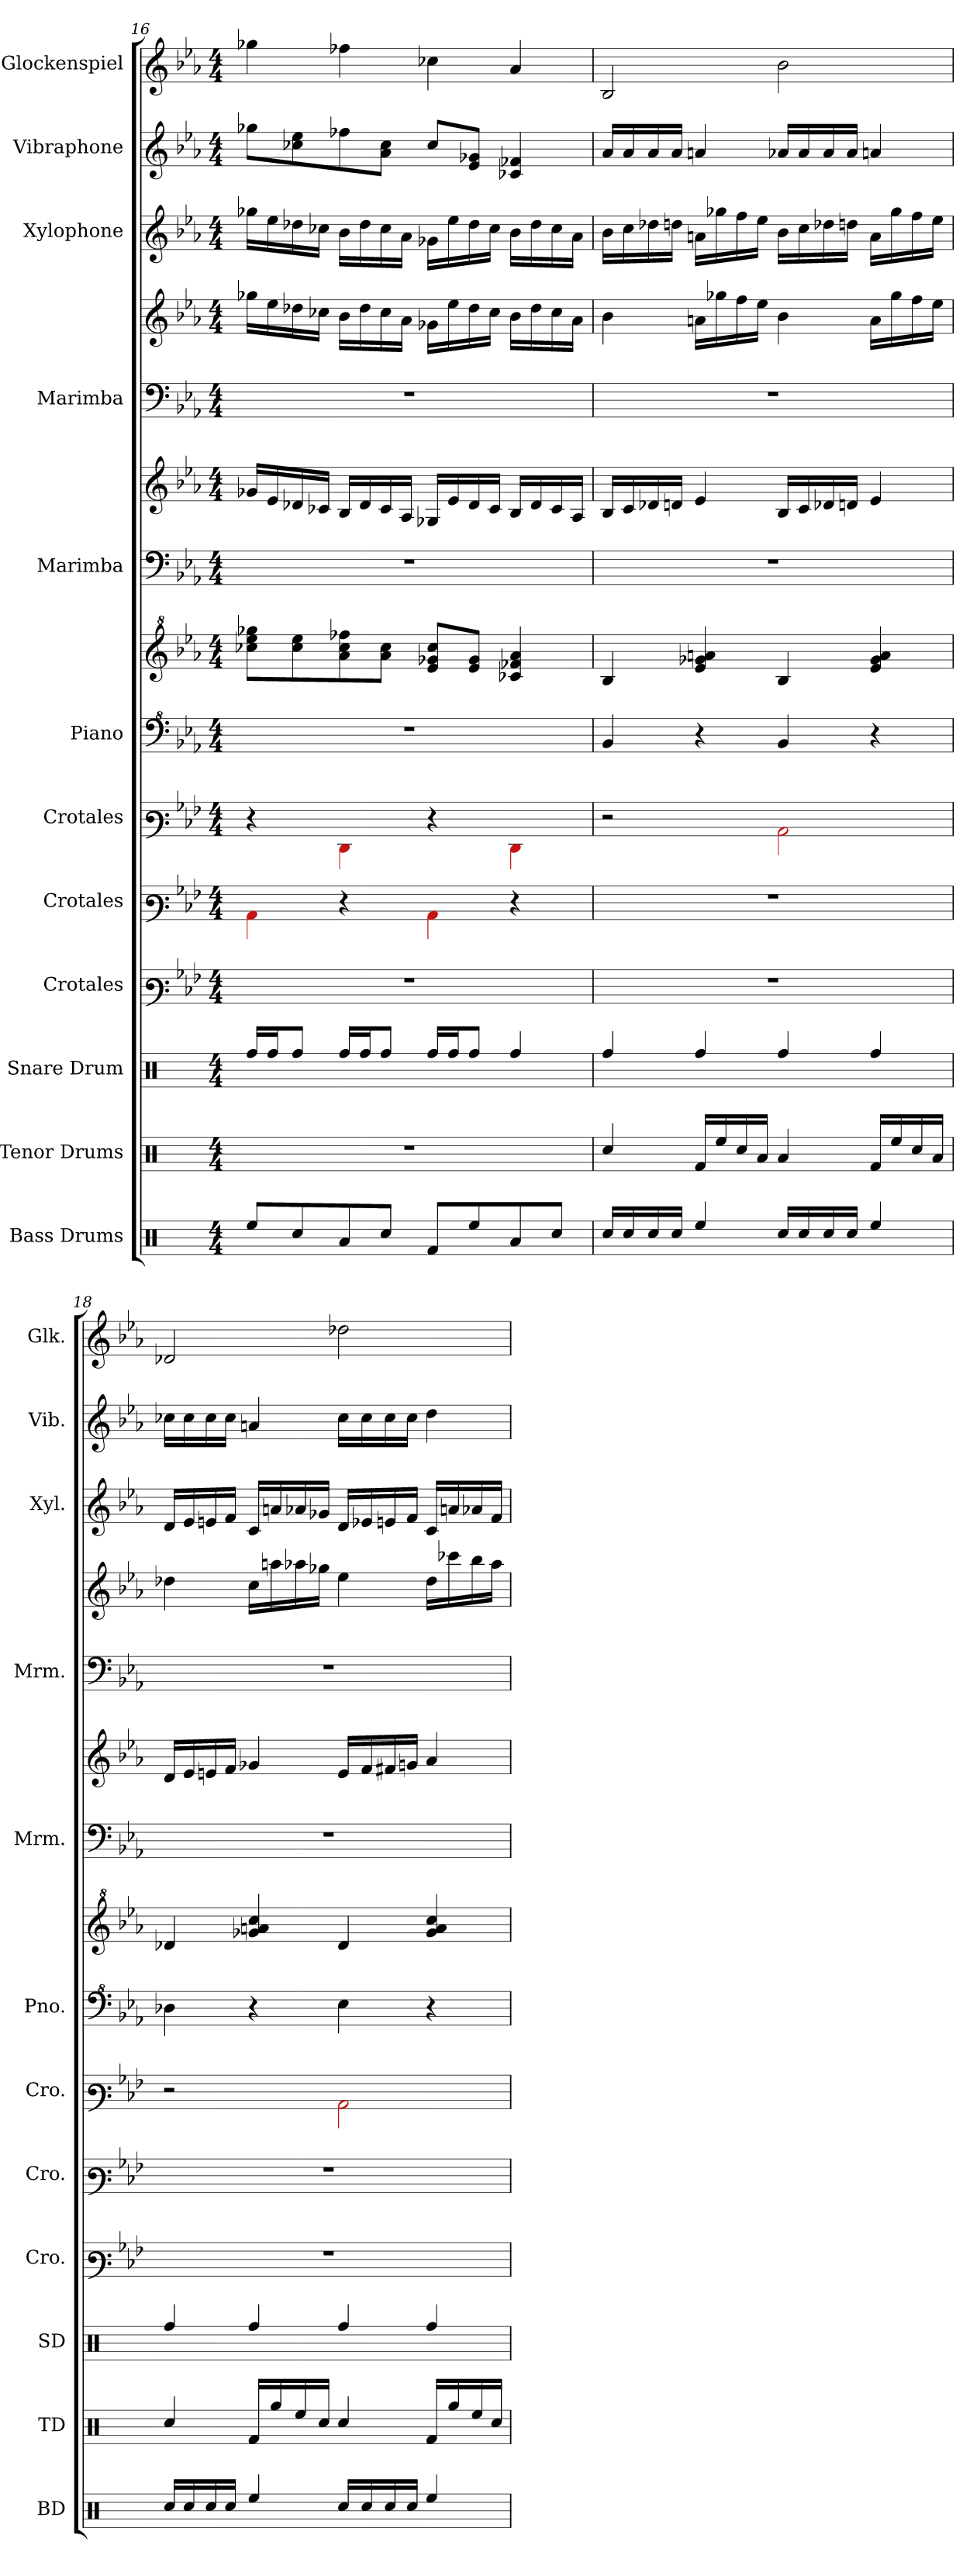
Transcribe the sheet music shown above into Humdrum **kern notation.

**kern	**kern	**kern	**kern	**kern	**kern	**kern	**kern	**kern	**kern	**kern	**kern	**kern	**kern	**kern
*part12	*part11	*part10	*part9	*part8	*part7	*part6	*part6	*part5	*part5	*part4	*part4	*part3	*part2	*part1
*staff15	*staff14	*staff13	*staff12	*staff11	*staff10	*staff9	*staff8	*staff7	*staff6	*staff5	*staff4	*staff3	*staff2	*staff1
*I"Bass Drums	*I"Tenor Drums	*I"Snare Drum	*I"Crotales	*I"Crotales	*I"Crotales	*I"Piano	*	*I"Marimba	*	*I"Marimba	*	*I"Xylophone	*I"Vibraphone	*I"Glockenspiel
*I'BD	*I'TD	*I'SD	*I'Cro.	*I'Cro.	*I'Cro.	*I'Pno.	*	*I'Mrm.	*	*I'Mrm.	*	*I'Xyl.	*I'Vib.	*I'Glk.
*clefX	*clefX	*clefX	*clefF3	*clefF3	*clefF3	*clefF^4	*clefG^2	*clefF4	*clefG2	*clefF4	*clefG2	*clefG2	*clefG2	*clefG2
*	*	*	*ITrd-14c-24	*ITrd-14c-24	*ITrd-14c-24	*	*	*	*	*	*	*ITrd-7c-12	*	*ITrd-14c-24
*k[]	*k[]	*k[]	*k[b-e-a-]	*k[b-e-a-]	*k[b-e-a-]	*k[b-e-a-]	*k[b-e-a-]	*k[b-e-a-]	*k[b-e-a-]	*k[b-e-a-]	*k[b-e-a-]	*k[b-e-a-]	*k[b-e-a-]	*k[b-e-a-]
*M4/4	*M4/4	*M4/4	*M4/4	*M4/4	*M4/4	*M4/4	*M4/4	*M4/4	*M4/4	*M4/4	*M4/4	*M4/4	*M4/4	*M4/4
=16	=16	=16	=16	=16	=16	=16	=16	=16	=16	=16	=16	=16	=16	=16
8Ree/L	1r	16Rff/LL	1r	4Rf\	4r	1r	8ccc-X\ 8eee-\ 8ggg-X\L	1r	16g-X/LL	1r	16gg-X\LL	16ggg-X\LL	8gg-X\L	4gggg-X\
.	.	16Rff/J	.	.	.	.	.	.	16e-/	.	16ee-\	16eee-\	.	.
8Rcc/	.	8Rff/J	.	.	.	.	8ccc-\ 8eee-\	.	16d-X/	.	16dd-X\	16ddd-X\	8cc-X\ 8ee-\	.
.	.	.	.	.	.	.	.	.	16c-X/JJ	.	16cc-X\JJ	16ccc-X\JJ	.	.
8Ra/	.	16Rff/LL	.	4r	4RB\	.	8aa-\ 8ccc-\ 8fff-X\	.	16B-/LL	.	16b-\LL	16bb-\LL	8ff-X\	4ffff-X\
.	.	16Rff/J	.	.	.	.	.	.	16d-/	.	16dd-\	16ddd-\	.	.
8Rcc/J	.	8Rff/J	.	.	.	.	8aa-\ 8ccc-\J	.	16c-/	.	16cc-\	16ccc-\	8a-\ 8cc-\J	.
.	.	.	.	.	.	.	.	.	16A-/JJ	.	16a-\JJ	16aa-\JJ	.	.
8Rf/L	.	16Rff/LL	.	4Rf\	4r	.	8ee-/ 8gg-X/ 8ccc-/L	.	16G-X/LL	.	16g-X\LL	16gg-X\LL	8cc-/L	4cccc-X\
.	.	16Rff/J	.	.	.	.	.	.	16e-/	.	16ee-\	16eee-\	.	.
8Ree/	.	8Rff/J	.	.	.	.	8ee-/ 8gg-/J	.	16d-/	.	16dd-\	16ddd-\	8e-/ 8g-X/J	.
.	.	.	.	.	.	.	.	.	16c-/JJ	.	16cc-\JJ	16ccc-\JJ	.	.
8Ra/	.	4Rff/	.	4r	4RB\	.	4cc-X/ 4ff-X/ 4aa-/	.	16B-/LL	.	16b-\LL	16bb-\LL	4c-X/ 4f-X/	4aaa-/
.	.	.	.	.	.	.	.	.	16d-/	.	16dd-\	16ddd-\	.	.
8Rcc/J	.	.	.	.	.	.	.	.	16c-/	.	16cc-\	16ccc-\	.	.
.	.	.	.	.	.	.	.	.	16A-/JJ	.	16a-\JJ	16aa-\JJ	.	.
!!LO:PB:g=z
=17	=17	=17	=17	=17	=17	=17	=17	=17	=17	=17	=17	=17	=17	=17
16Rcc/LL	4Rcc/	4Rff/	1r	1r	2r	4B-/	4b-/	1r	16B-/LL	1r	4b-\	16bb-\LL	16a-/LL	2bb-/
16Rcc/	.	.	.	.	.	.	.	.	16c/	.	.	16ccc\	16a-/	.
16Rcc/	.	.	.	.	.	.	.	.	16d-X/	.	.	16ddd-X\	16a-/	.
16Rcc/JJ	.	.	.	.	.	.	.	.	16dn/JJ	.	.	16dddn\JJ	16a-/JJ	.
4Ree/	16Rf/LL	4Rff/	.	.	.	4r	4ee-/ 4gg-X/ 4aan/	.	4e-/	.	16an\LL	16aan\LL	4an/	.
.	16Ree/	.	.	.	.	.	.	.	.	.	16gg-X\	16ggg-X\	.	.
.	16Rcc/	.	.	.	.	.	.	.	.	.	16ff\	16fff\	.	.
.	16Ra/JJ	.	.	.	.	.	.	.	.	.	16ee-\JJ	16eee-\JJ	.	.
16Rcc/LL	4Ra/	4Rff/	.	.	2Rf\	4B-/	4b-/	.	16B-/LL	.	4b-\	16bb-\LL	16a-X/LL	2bbb-\
16Rcc/	.	.	.	.	.	.	.	.	16c/	.	.	16ccc\	16a-/	.
16Rcc/	.	.	.	.	.	.	.	.	16d-X/	.	.	16ddd-X\	16a-/	.
16Rcc/JJ	.	.	.	.	.	.	.	.	16dn/JJ	.	.	16dddn\JJ	16a-/JJ	.
4Ree/	16Rf/LL	4Rff/	.	.	.	4r	4ee-/ 4gg-/ 4aa/	.	4e-/	.	16a\LL	16aa\LL	4an/	.
.	16Ree/	.	.	.	.	.	.	.	.	.	16gg-\	16ggg-\	.	.
.	16Rcc/	.	.	.	.	.	.	.	.	.	16ff\	16fff\	.	.
.	16Ra/JJ	.	.	.	.	.	.	.	.	.	16ee-\JJ	16eee-\JJ	.	.
!!LO:PB:g=z
=18	=18	=18	=18	=18	=18	=18	=18	=18	=18	=18	=18	=18	=18	=18
16Rcc/LL	4Rcc/	4Rff/	1r	1r	2r	4d-X\	4dd-X/	1r	16d/LL	1r	4dd-X\	16dd/LL	16cc-X\LL	2ddd-X/
16Rcc/	.	.	.	.	.	.	.	.	16e-/	.	.	16ee-/	16cc-\	.
16Rcc/	.	.	.	.	.	.	.	.	16en/	.	.	16een/	16cc-\	.
16Rcc/JJ	.	.	.	.	.	.	.	.	16f/JJ	.	.	16ff/JJ	16cc-\JJ	.
4Ree/	16Rf/LL	4Rff/	.	.	.	4r	4gg-X/ 4aan/ 4ccc/	.	4g-X/	.	16cc\LL	16cc/LL	4an/	.
.	16Rgg/	.	.	.	.	.	.	.	.	.	16aan\	16aan/	.	.
.	16Ree/	.	.	.	.	.	.	.	.	.	16aa-X\	16aa-X/	.	.
.	16Rcc/JJ	.	.	.	.	.	.	.	.	.	16gg-X\JJ	16gg-X/JJ	.	.
16Rcc/LL	4Rcc/	4Rff/	.	.	2Rf\	4e-\	4dd-/	.	16e/LL	.	4ee-\	16dd/LL	16cc-\LL	2dddd-X\
16Rcc/	.	.	.	.	.	.	.	.	16f/	.	.	16ee-X/	16cc-\	.
16Rcc/	.	.	.	.	.	.	.	.	16f#X/	.	.	16een/	16cc-\	.
16Rcc/JJ	.	.	.	.	.	.	.	.	16gn/JJ	.	.	16ff/JJ	16cc-\JJ	.
4Ree/	16Rf/LL	4Rff/	.	.	.	4r	4gg-/ 4aa/ 4ccc/	.	4a-/	.	16dd-\LL	16cc/LL	4dd\	.
.	16Rgg/	.	.	.	.	.	.	.	.	.	16ccc-X\	16aan/	.	.
.	16Ree/	.	.	.	.	.	.	.	.	.	16bb-\	16aa-X/	.	.
.	16Rcc/JJ	.	.	.	.	.	.	.	.	.	16aa-\JJ	16ff/JJ	.	.
=	=	=	=	=	=	=	=	=	=	=	=	=	=	=
*-	*-	*-	*-	*-	*-	*-	*-	*-	*-	*-	*-	*-	*-	*-
